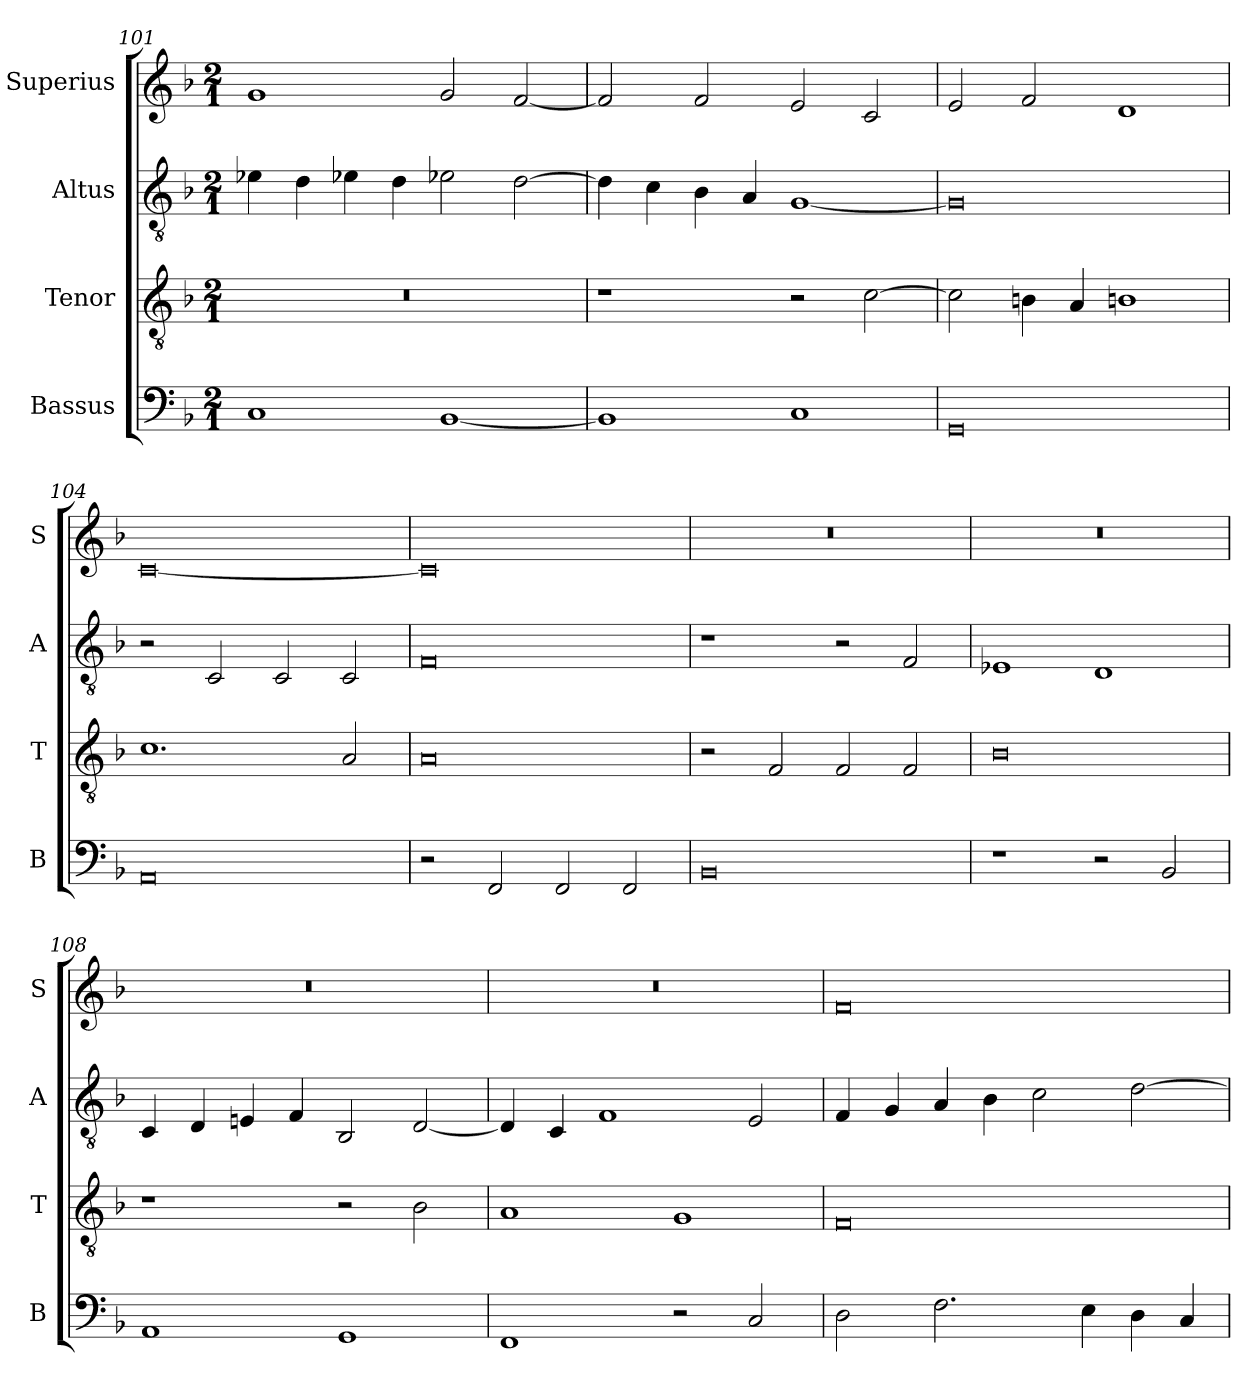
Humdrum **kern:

**kern	**kern	**kern	**kern
*part4	*part3	*part2	*part1
*staff4	*staff3	*staff2	*staff1
*I"Bassus	*I"Tenor	*I"Altus	*I"Superius
*I'B	*I'T	*I'A	*I'S
*clefF4	*clefGv2	*clefGv2	*clefG2
*k[b-]	*k[b-]	*k[b-]	*k[b-]
*M2/1	*M2/1	*M2/1	*M2/1
=101	=101	=101	=101
1C	0r	4e-X\	1g
.	.	4d\	.
.	.	4e-X\	.
.	.	4d\	.
[1BB-	.	2e-X\	2g/
.	.	[2d\	[2f/
=102	=102	=102	=102
1BB-]	1r	4d\]	2f/]
.	.	4c\	.
.	.	4B-\	2f/
.	.	4A/	.
1C	2r	[1G	2e/
.	[2c\	.	2c/
=103	=103	=103	=103
0GG	2c\]	0G]	2e/
.	4Bn\	.	2f/
.	4A/	.	.
.	1Bn	.	1d
=104	=104	=104	=104
0AA	1.c	2r	[0c
.	.	2C/	.
.	.	2C/	.
.	2A	2C/	.
=105	=105	=105	=105
2r	0A	0F	0c]
2FF/	.	.	.
2FF/	.	.	.
2FF/	.	.	.
=106	=106	=106	=106
0BB-	2r	1r	0r
.	2F/	.	.
.	2F/	2r	.
.	2F/	2F/	.
=107	=107	=107	=107
1r	0B-	1E-X	0r
2r	.	1D	.
2BB-/	.	.	.
=108	=108	=108	=108
1AA	1r	4C/	0r
.	.	4D/	.
.	.	4En/	.
.	.	4F/	.
1GG	2r	2BB-/	.
.	2B-\	[2D/	.
=109	=109	=109	=109
1FF	1A	4D/]	0r
.	.	4C/	.
.	.	1F	.
2r	1G	.	.
2C/	.	2E/	.
=110	=110	=110	=110
2D\	0F	4F/	0f
.	.	4G/	.
2.F\	.	4A/	.
.	.	4B-\	.
.	.	2c\	.
4E\	.	.	.
4D\	.	[2d\	.
4C/	.	.	.
=	=	=	=
*-	*-	*-	*-
